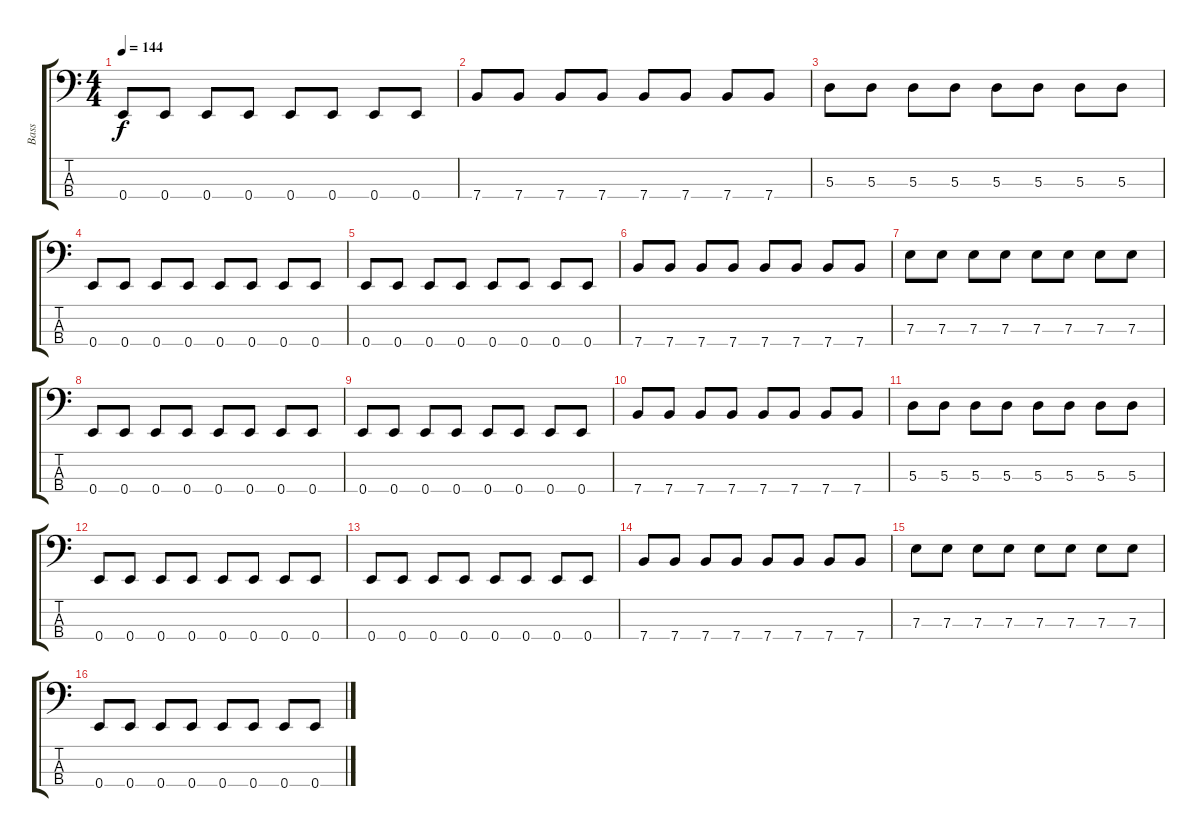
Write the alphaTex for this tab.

\track ("Bass" "Bass") {instrument electricbasspick}
\staff {score tabs}
\tuning (G2 D2 A1 E1) {hide}
\ts (4 4)
\tempo 144
\clef f4
\ks c
0.4.8{dy f} 0.4.8 0.4.8 0.4.8 0.4.8 0.4.8 0.4.8 0.4.8 |
7.4.8 7.4.8 7.4.8 7.4.8 7.4.8 7.4.8 7.4.8 7.4.8 |
5.3.8 5.3.8 5.3.8 5.3.8 5.3.8 5.3.8 5.3.8 5.3.8 |
0.4.8 0.4.8 0.4.8 0.4.8 0.4.8 0.4.8 0.4.8 0.4.8 |
0.4.8 0.4.8 0.4.8 0.4.8 0.4.8 0.4.8 0.4.8 0.4.8 |
7.4.8 7.4.8 7.4.8 7.4.8 7.4.8 7.4.8 7.4.8 7.4.8 |
7.3.8 7.3.8 7.3.8 7.3.8 7.3.8 7.3.8 7.3.8 7.3.8 |
0.4.8 0.4.8 0.4.8 0.4.8 0.4.8 0.4.8 0.4.8 0.4.8 |
0.4.8 0.4.8 0.4.8 0.4.8 0.4.8 0.4.8 0.4.8 0.4.8 |
7.4.8 7.4.8 7.4.8 7.4.8 7.4.8 7.4.8 7.4.8 7.4.8 |
5.3.8 5.3.8 5.3.8 5.3.8 5.3.8 5.3.8 5.3.8 5.3.8 |
0.4.8 0.4.8 0.4.8 0.4.8 0.4.8 0.4.8 0.4.8 0.4.8 |
0.4.8 0.4.8 0.4.8 0.4.8 0.4.8 0.4.8 0.4.8 0.4.8 |
7.4.8 7.4.8 7.4.8 7.4.8 7.4.8 7.4.8 7.4.8 7.4.8 |
7.3.8 7.3.8 7.3.8 7.3.8 7.3.8 7.3.8 7.3.8 7.3.8 |
0.4.8 0.4.8 0.4.8 0.4.8 0.4.8 0.4.8 0.4.8 0.4.8
